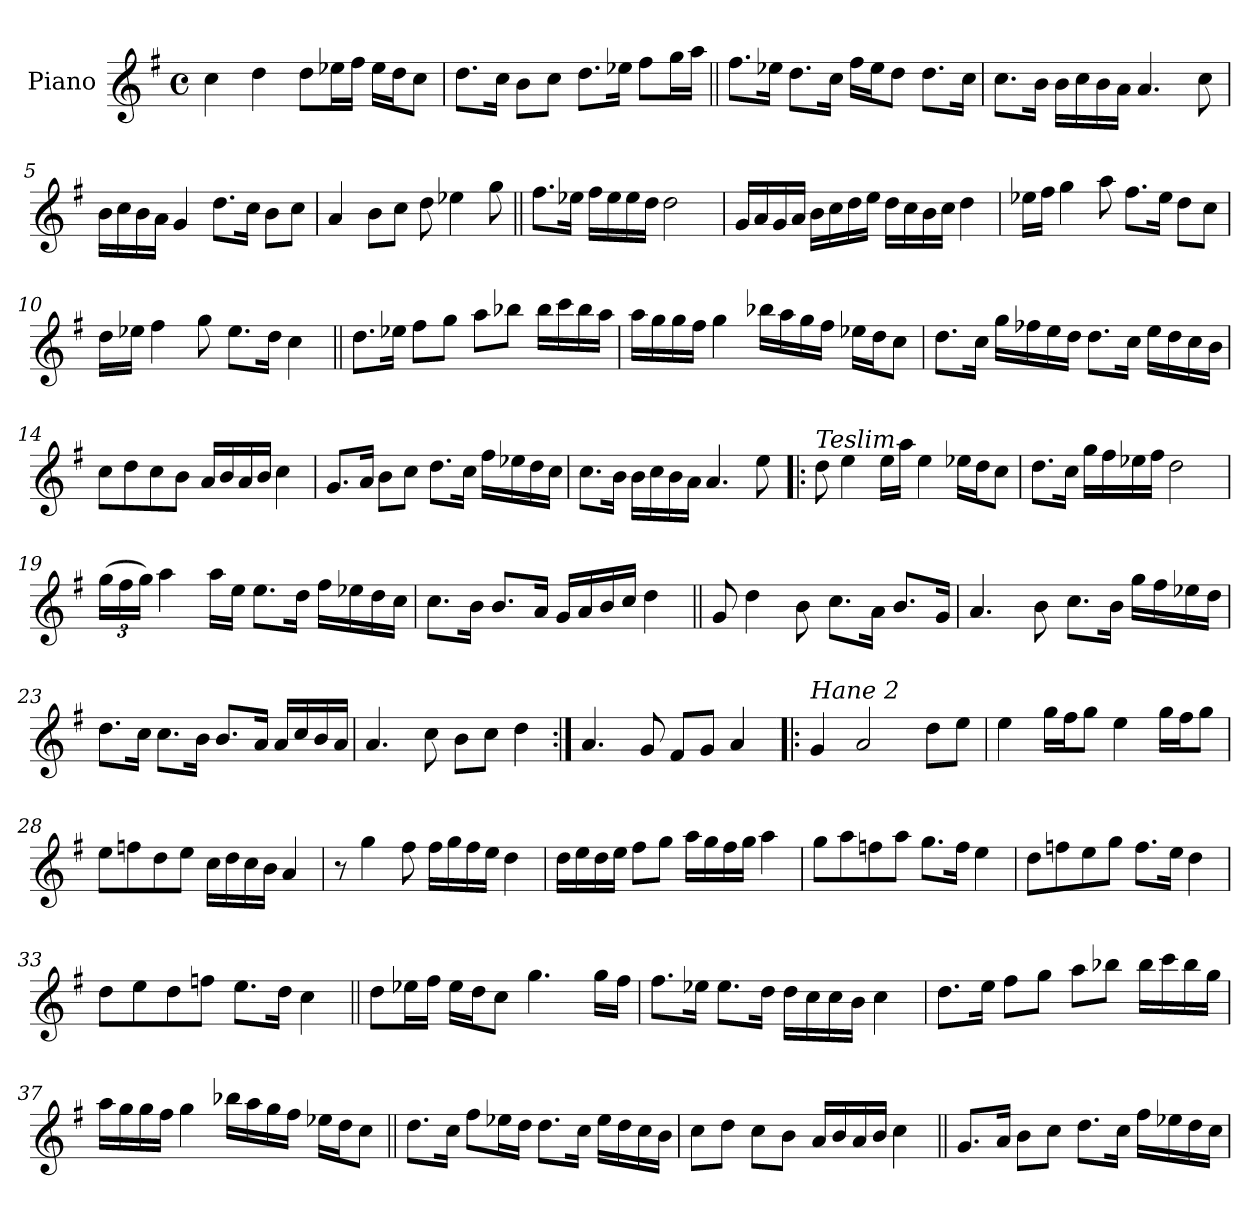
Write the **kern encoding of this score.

**kern
*part1
*staff1
*I"Piano
*I'Pno
*clefG2
*k[f#]
*G:
*M4/4
*met(c)
=1
4cc\
4dd\
8dd\L
16ee-X\L
16ff#\JJ
16ee-\LL
16dd\J
8cc\J
=2
8.dd\L
16cc\Jk
8b\L
8cc\J
8.dd\L
16ee-X\Jk
8ff#\L
16gg\L
16aa\JJ
=3||
8.ff#\L
16ee-X\Jk
8.dd\L
16cc\Jk
16ff#\LL
16ee-\J
8dd\J
8.dd\L
16cc\Jk
!!LO:LB:g=z
=4
8.cc\L
16b\Jk
16b\LL
16cc\
16b\
16a\JJ
4.a/
8cc\
=5
16b\LL
16cc\
16b\
16a\JJ
4g/
8.dd\L
16cc\Jk
8b\L
8cc\J
=6
4a/
8b\L
8cc\J
8dd\
4ee-X\
8gg\
!!LO:LB:g=z
=7||
8.ff#\L
16ee-X\Jk
16ff#\LL
16ee-\
16ee-\
16dd\JJ
2dd\
=8
16g/LL
16a/
16g/
16a/JJ
16b\LL
16cc\
16dd\
16ee\JJ
16dd\LL
16cc\
16b\
16cc\JJ
4dd\
=9
16ee-X\LL
16ff#\JJ
4gg\
8aa\
8.ff#\L
16ee-\Jk
8dd\L
8cc\J
!!LO:LB:g=z
=10
16dd\LL
16ee-X\JJ
4ff#\
8gg\
8.ee-\L
16dd\Jk
4cc\
=11||
8.dd\L
16ee-X\Jk
8ff#\L
8gg\J
8aa\L
8bb-X\J
16bb-\LL
16ccc\
16bb-\
16aa\JJ
=12
16aa\LL
16gg\
16gg\
16ff#\JJ
4gg\
16bb-X\LL
16aa\
16gg\
16ff#\JJ
16ee-X\LL
16dd\J
8cc\J
!!LO:LB:g=z
=13
8.dd\L
16cc\Jk
16gg\LL
16ff-X\
16ee\
16dd\JJ
8.dd\L
16cc\Jk
16ee\LL
16dd\
16cc\
16b\JJ
=14
8cc\L
8dd\
8cc\
8b\J
16a/LL
16b/
16a/
16b/JJ
4cc\
=15
8.g/L
16a/Jk
8b\L
8cc\J
8.dd\L
16cc\Jk
16ff#\LL
16ee-X\
16dd\
16cc\JJ
!!LO:LB:g=z
=16
8.cc\L
16b\Jk
16b\LL
16cc\
16b\
16a\JJ
4.a/
8ee\
=17!|:
!LO:TX:a:i:t=Teslim
8dd\
4ee\
16ee\LL
16aa\JJ
4ee\
16ee-X\LL
16dd\J
8cc\J
=18
8.dd\L
16cc\Jk
16gg\LL
16ff#\
16ee-X\
16ff#\JJ
2dd\
!!LO:LB:g=z
=19
*Xbrackettup
(>24gg\LL
24ff#\
24gg\JJ)
4aa\
16aa\LL
16ee\JJ
8.ee\L
16dd\Jk
16ff#\LL
16ee-X\
16dd\
16cc\JJ
=20
8.cc\L
16b\Jk
8.b/L
16a/Jk
16g/LL
16a/
16b/
16cc/JJ
4dd\
=21||
8g/
4dd\
8b\
8.cc\L
16a\Jk
8.b/L
16g/Jk
!!LO:LB:g=z
=22
4.a/
8b\
8.cc\L
16b\Jk
16gg\LL
16ff#\
16ee-X\
16dd\JJ
=23
8.dd\L
16cc\Jk
8.cc\L
16b\Jk
8.b/L
16a/Jk
16a/LL
16cc/
16b/
16a/JJ
=24
4.a/
8cc\
8b\L
8cc\J
4dd\
=25:|!
4.a/
8g/
8f#/L
8g/J
4a/
!!LO:LB:g=z
=26!|:
!LO:TX:a:i:t=Hane 2
4g/
2a/
8dd\L
8ee\J
=27
4ee\
16gg\LL
16ff#\J
8gg\J
4ee\
16gg\LL
16ff#\J
8gg\J
=28
8ee\L
8ffn\
8dd\
8ee\J
16cc\LL
16dd\
16cc\
16b\JJ
4a/
=29
8r
4gg\
8ff#\
16ff#\LL
16gg\
16ff#\
16ee\JJ
4dd\
!!LO:PB:g=z
=30
16dd\LL
16ee\
16dd\
16ee\JJ
8ff#\L
8gg\J
16aa\LL
16gg\
16ff#\
16gg\JJ
4aa\
=31
8gg\L
8aa\
8ffn\
8aa\J
8.gg\L
16ff\Jk
4ee\
=32
8dd\L
8ffn\
8ee\
8gg\J
8.ff\L
16ee\Jk
4dd\
=33
8dd\L
8ee\
8dd\
8ffn\J
8.ee\L
16dd\Jk
4cc\
!!LO:LB:g=z
=34||
8dd\L
16ee-X\L
16ff#\JJ
16ee-\LL
16dd\J
8cc\J
4.gg\
16gg\LL
16ff#\JJ
=35
8.ff#\L
16ee-X\Jk
8.ee-\L
16dd\Jk
16dd\LL
16cc\
16cc\
16b\JJ
4cc\
=36
8.dd\L
16ee\Jk
8ff#\L
8gg\J
8aa\L
8bb-X\J
16bb-\LL
16ccc\
16bb-\
16gg\JJ
!!LO:LB:g=z
=37
16aa\LL
16gg\
16gg\
16ff#\JJ
4gg\
16bb-X\LL
16aa\
16gg\
16ff#\JJ
16ee-X\LL
16dd\J
8cc\J
=38||
8.dd\L
16cc\Jk
8ff#\L
16ee-X\L
16dd\JJ
8.dd\L
16cc\Jk
16ee-\LL
16dd\
16cc\
16b\JJ
=39
8cc\L
8dd\J
8cc\L
8b\J
16a/LL
16b/
16a/
16b/JJ
4cc\
!!LO:LB:g=z
=40||
8.g/L
16a/Jk
8b\L
8cc\J
8.dd\L
16cc\Jk
16ff#\LL
16ee-X\
16dd\
16cc\JJ
=
*-
